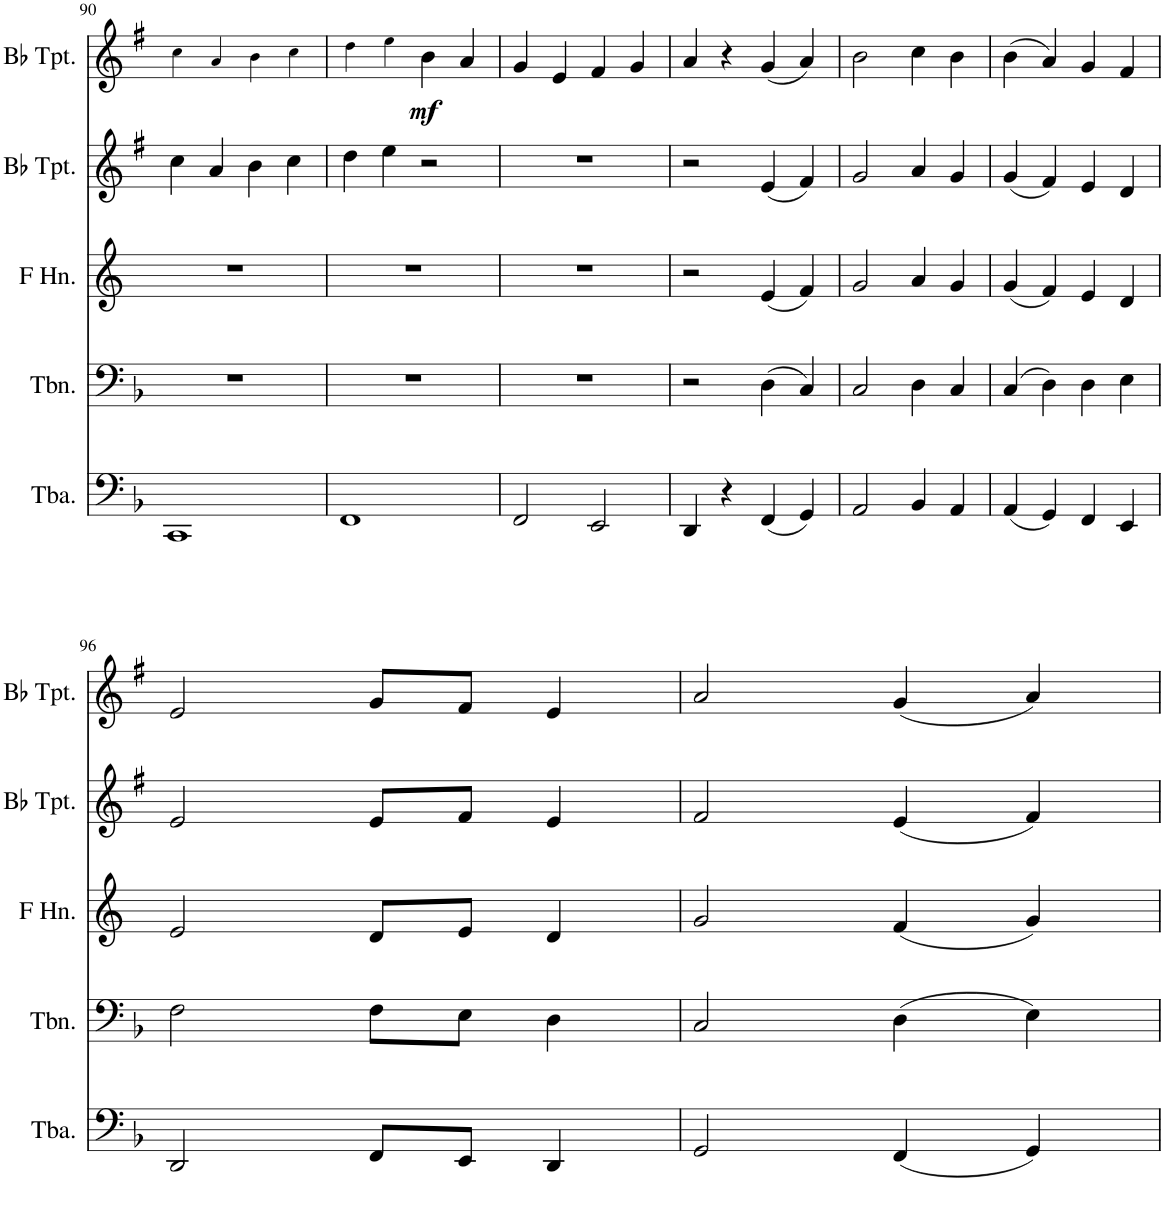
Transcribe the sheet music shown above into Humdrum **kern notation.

**kern	**kern	**kern	**kern	**kern	**dynam
*part5	*part4	*part3	*part2	*part1	*part1
*staff5	*staff4	*staff3	*staff2	*staff1	*staff1
*I"Tuba	*I"Trombone	*I"Horn in F	*I"Bb Trumpet	*I"Bb Trumpet	*
*I'Tba.	*I'Tbn.	*	*I'Bb Tpt.	*I'Bb Tpt.	*
!!LO:PB:g=z
*clefF4	*clefF4	*clefG2	*clefG2	*clefG2	*
*	*	*Trd4c7	*Trd1c2	*Trd1c2	*
*k[b-]	*k[b-]	*k[]	*k[f#]	*k[f#]	*
*M4/4	*M4/4	*M4/4	*M4/4	*M4/4	*
=90	=90	=90	=90	=90	=90
1CC	1r	1r	4cc\	4cc\	.
.	.	.	4a/	4a/	.
.	.	.	4b\	4b\	.
.	.	.	4cc\	4cc\	.
=91	=91	=91	=91	=91	=91
1FF	1r	1r	4dd\	4dd\	.
.	.	.	4ee\	4ee\	.
!	!	!	!	!	!LO:DY:b
.	.	.	2r	4b\	mf
.	.	.	.	4a/	.
=92	=92	=92	=92	=92	=92
2FF/	1r	1r	1r	4g/	.
.	.	.	.	4e/	.
2EE/	.	.	.	4f#/	.
.	.	.	.	4g/	.
=93	=93	=93	=93	=93	=93
4DD/	2r	2r	2r	4a/	.
4r	.	.	.	4r	.
(4FF/	(4D\	(4e/	(4e/	(4g/	.
4GG/)	4C/)	4f/)	4f#/)	4a/)	.
=94	=94	=94	=94	=94	=94
2AA/	2C/	2g/	2g/	2b\	.
4BB-/	4D\	4a/	4a/	4cc\	.
4AA/	4C/	4g/	4g/	4b\	.
=95	=95	=95	=95	=95	=95
(4AA/	(4C/	(4g/	(4g/	(4b\	.
4GG/)	4D\)	4f/)	4f#/)	4a/)	.
4FF/	4D\	4e/	4e/	4g/	.
4EE/	4E\	4d/	4d/	4f#/	.
!!LO:LB:g=z
=96	=96	=96	=96	=96	=96
2DD/	2F\	2e/	2e/	2e/	.
8FF/L	8F\L	8d/L	8e/L	8g/L	.
8EE/J	8E\J	8e/J	8f#/J	8f#/J	.
4DD/	4D\	4d/	4e/	4e/	.
=97	=97	=97	=97	=97	=97
2GG/	2C/	2g/	2f#/	2a/	.
(4FF/	(4D\	(4f/	(4e/	(4g/	.
4GG/)	4E\)	4g/)	4f#/)	4a/)	.
=	=	=	=	=	=
*-	*-	*-	*-	*-	*-
